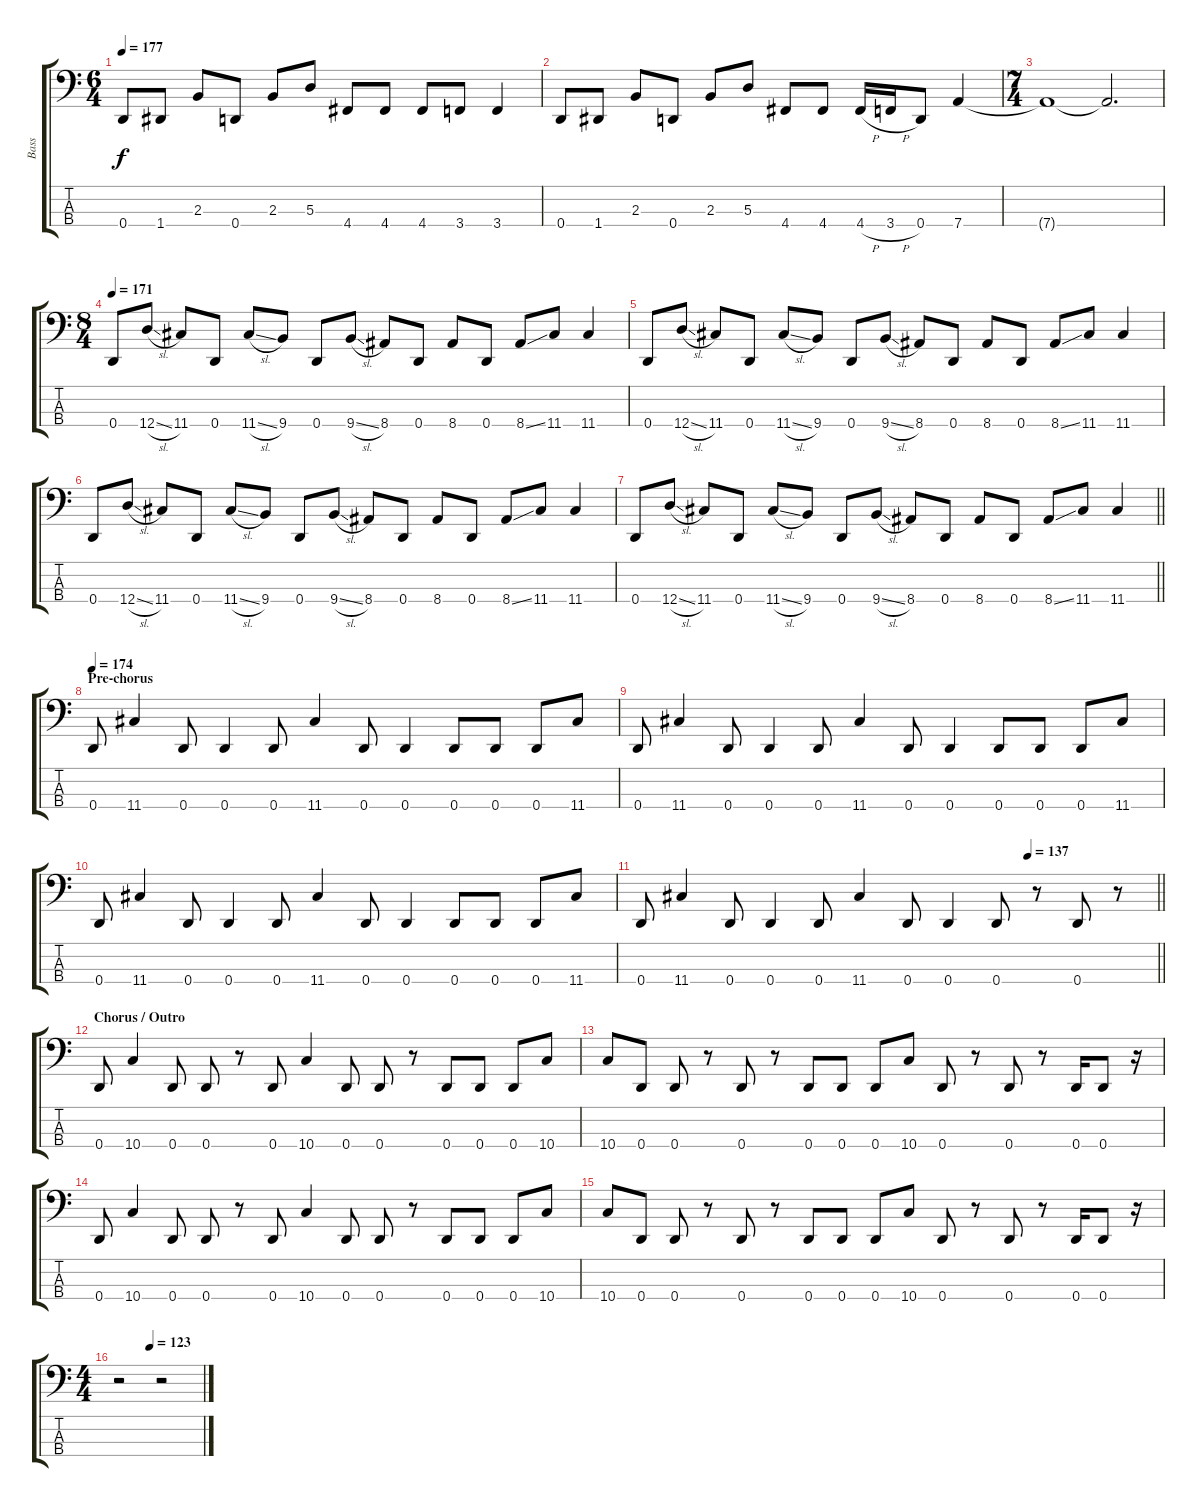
\track ("Bass" "Bass") {instrument electricbassfinger}
\staff {score tabs}
\tuning (G2 D2 A1 D1) {hide}
\ts (6 4)
\tempo 177
\clef f4
\ks c
0.4.8{dy f} 1.4.8 2.3.8 0.4.8 2.3.8 5.3.8 4.4.8 4.4.8 4.4.8 3.4.8 3.4.4 |
0.4.8 1.4.8 2.3.8 0.4.8 2.3.8 5.3.8 4.4.8 4.4.8 4.4{h}.16 3.4{h}.16 0.4.8 7.4.4 |
\ts (7 4)
7.4{t}.1 7.4{t}.2{d} |
\ts (8 4)
\tempo 171
0.4.8 12.4{sl}.8 11.4.8 0.4.8 11.4{sl}.8 9.4.8 0.4.8 9.4{sl}.8 8.4.8 0.4.8 8.4.8 0.4.8 8.4{ss}.8 11.4.8 11.4.4 |
0.4.8 12.4{sl}.8 11.4.8 0.4.8 11.4{sl}.8 9.4.8 0.4.8 9.4{sl}.8 8.4.8 0.4.8 8.4.8 0.4.8 8.4{ss}.8 11.4.8 11.4.4 |
0.4.8 12.4{sl}.8 11.4.8 0.4.8 11.4{sl}.8 9.4.8 0.4.8 9.4{sl}.8 8.4.8 0.4.8 8.4.8 0.4.8 8.4{ss}.8 11.4.8 11.4.4 |
\barLineRight lightlight
0.4.8 12.4{sl}.8 11.4.8 0.4.8 11.4{sl}.8 9.4.8 0.4.8 9.4{sl}.8 8.4.8 0.4.8 8.4.8 0.4.8 8.4{ss}.8 11.4.8 11.4.4 |
\section ("" "Pre-chorus")
\tempo 174
0.4.8 11.4.4 0.4.8 0.4.4 0.4.8 11.4.4 0.4.8 0.4.4 0.4.8 0.4.8 0.4.8 11.4.8 |
0.4.8 11.4.4 0.4.8 0.4.4 0.4.8 11.4.4 0.4.8 0.4.4 0.4.8 0.4.8 0.4.8 11.4.8 |
0.4.8 11.4.4 0.4.8 0.4.4 0.4.8 11.4.4 0.4.8 0.4.4 0.4.8 0.4.8 0.4.8 11.4.8 |
\tempo (137 0.75)
\barLineRight lightlight
0.4.8 11.4.4 0.4.8 0.4.4 0.4.8 11.4.4 0.4.8 0.4.4 0.4.8 r.8 0.4.8 r.8 |
\section ("" "Chorus / Outro")
0.4.8 10.4.4 0.4.8 0.4.8 r.8 0.4.8 10.4.4 0.4.8 0.4.8 r.8 0.4.8 0.4.8 0.4.8 10.4.8 |
10.4.8 0.4.8 0.4.8 r.8 0.4.8 r.8 0.4.8 0.4.8 0.4.8 10.4.8 0.4.8 r.8 0.4.8 r.8 0.4.16 0.4.8 r.16 |
0.4.8 10.4.4 0.4.8 0.4.8 r.8 0.4.8 10.4.4 0.4.8 0.4.8 r.8 0.4.8 0.4.8 0.4.8 10.4.8 |
10.4.8 0.4.8 0.4.8 r.8 0.4.8 r.8 0.4.8 0.4.8 0.4.8 10.4.8 0.4.8 r.8 0.4.8 r.8 0.4.16 0.4.8 r.16 |
\ts (4 4)
\tempo (123 0.375)
r.2 r.2
